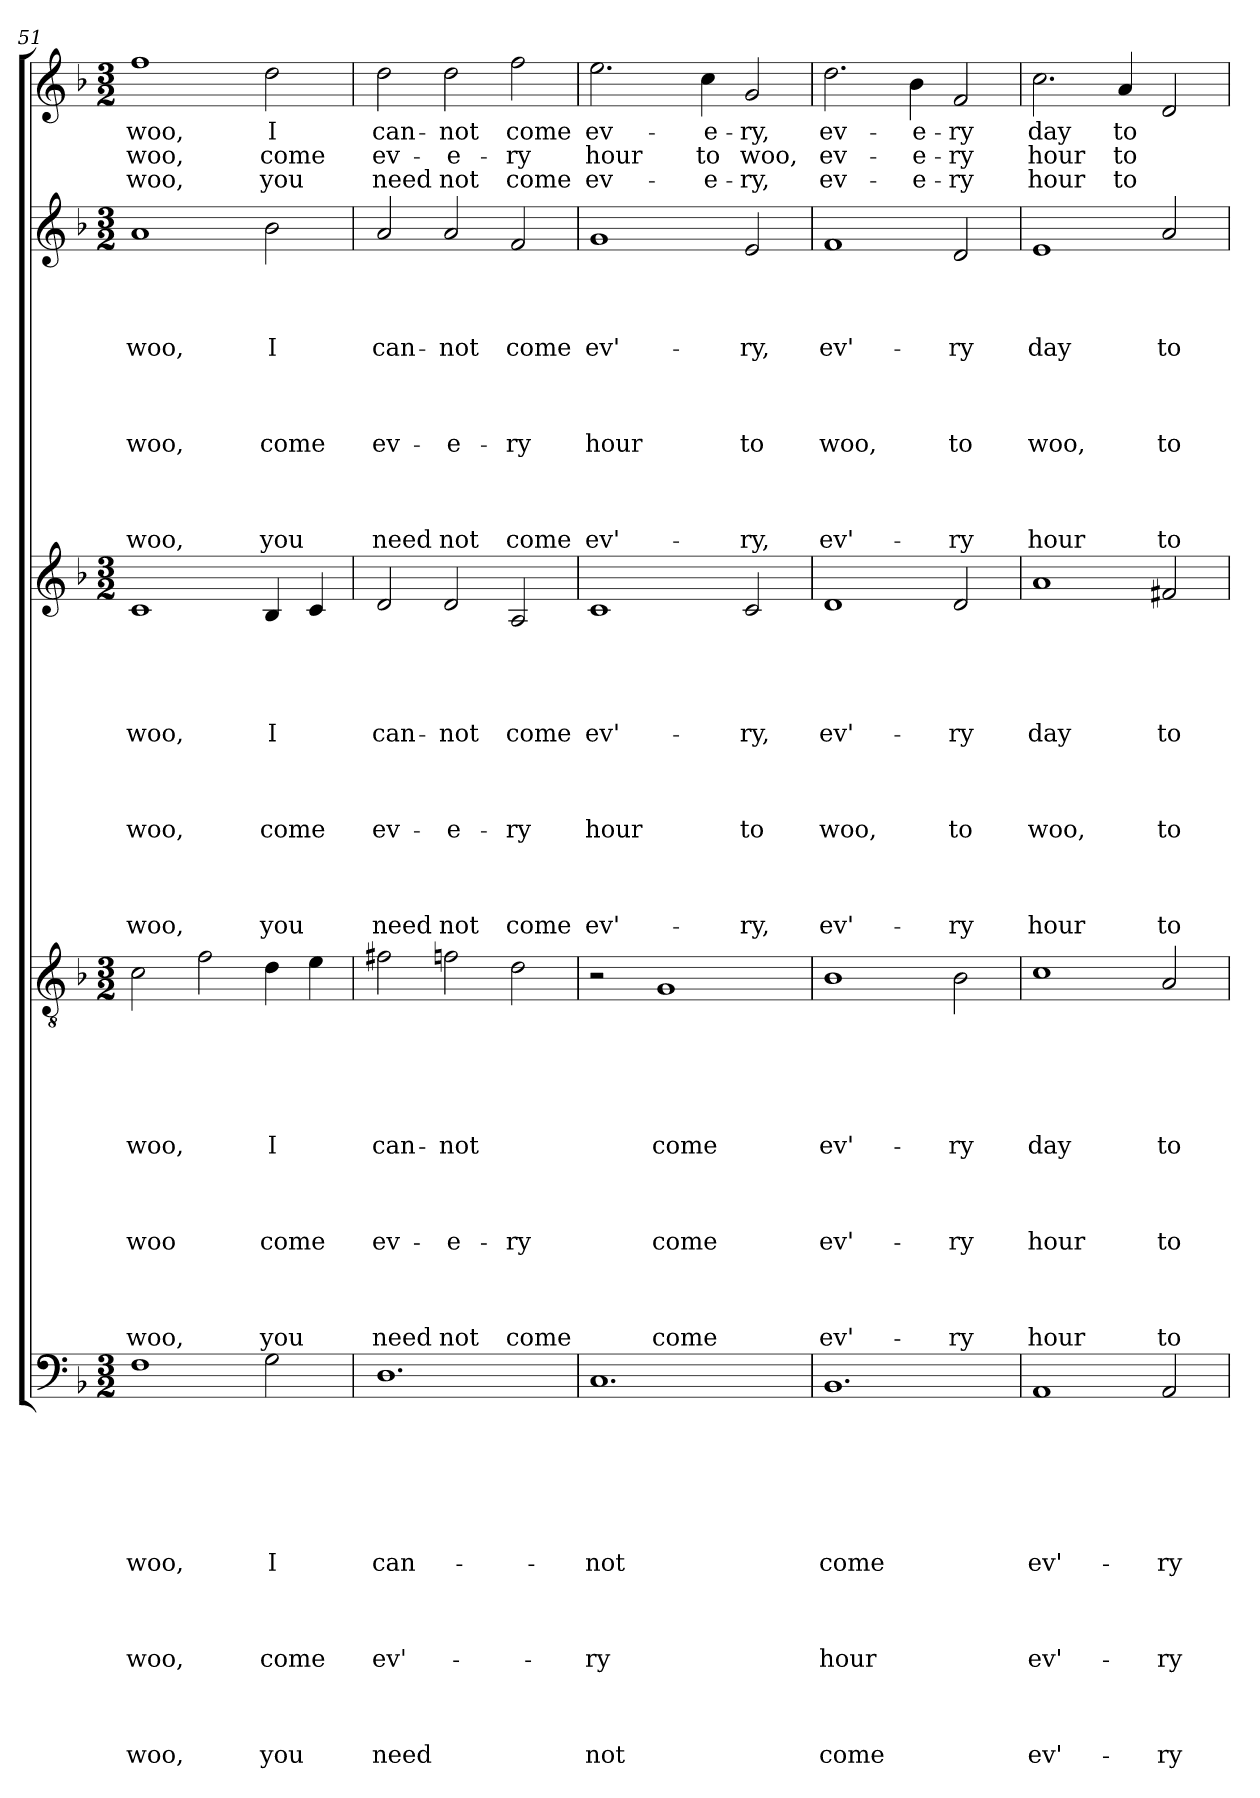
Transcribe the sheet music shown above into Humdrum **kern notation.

**kern	**text	**text	**text	**text	**text	**text	**text	**text	**text	**text	**text	**text	**text	**text	**text	**kern	**text	**text	**text	**text	**text	**text	**text	**text	**text	**text	**text	**text	**text	**text	**kern	**text	**text	**text	**text	**text	**text	**text	**text	**text	**text	**text	**text	**text	**kern	**text	**text	**text	**text	**text	**text	**text	**text	**text	**text	**text	**text	**kern	**text	**text	**text
*part5	*part5	*part5	*part5	*part5	*part5	*part5	*part5	*part5	*part5	*part5	*part5	*part5	*part5	*part5	*part5	*part4	*part4	*part4	*part4	*part4	*part4	*part4	*part4	*part4	*part4	*part4	*part4	*part4	*part4	*part4	*part3	*part3	*part3	*part3	*part3	*part3	*part3	*part3	*part3	*part3	*part3	*part3	*part3	*part3	*part2	*part2	*part2	*part2	*part2	*part2	*part2	*part2	*part2	*part2	*part2	*part2	*part2	*part1	*part1	*part1	*part1
*staff5	*staff5	*staff5	*staff5	*staff5	*staff5	*staff5	*staff5	*staff5	*staff5	*staff5	*staff5	*staff5	*staff5	*staff5	*staff5	*staff4	*staff4	*staff4	*staff4	*staff4	*staff4	*staff4	*staff4	*staff4	*staff4	*staff4	*staff4	*staff4	*staff4	*staff4	*staff3	*staff3	*staff3	*staff3	*staff3	*staff3	*staff3	*staff3	*staff3	*staff3	*staff3	*staff3	*staff3	*staff3	*staff2	*staff2	*staff2	*staff2	*staff2	*staff2	*staff2	*staff2	*staff2	*staff2	*staff2	*staff2	*staff2	*staff1	*staff1	*staff1	*staff1
*clefF4	*	*	*	*	*	*	*	*	*	*	*	*	*	*	*	*clefGv2	*	*	*	*	*	*	*	*	*	*	*	*	*	*	*clefG2	*	*	*	*	*	*	*	*	*	*	*	*	*	*clefG2	*	*	*	*	*	*	*	*	*	*	*	*	*clefG2	*	*	*
*k[b-]	*	*	*	*	*	*	*	*	*	*	*	*	*	*	*	*k[b-]	*	*	*	*	*	*	*	*	*	*	*	*	*	*	*k[b-]	*	*	*	*	*	*	*	*	*	*	*	*	*	*k[b-]	*	*	*	*	*	*	*	*	*	*	*	*	*k[b-]	*	*	*
*F:	*	*	*	*	*	*	*	*	*	*	*	*	*	*	*	*F:	*	*	*	*	*	*	*	*	*	*	*	*	*	*	*F:	*	*	*	*	*	*	*	*	*	*	*	*	*	*F:	*	*	*	*	*	*	*	*	*	*	*	*	*F:	*	*	*
*M3/2	*	*	*	*	*	*	*	*	*	*	*	*	*	*	*	*M3/2	*	*	*	*	*	*	*	*	*	*	*	*	*	*	*M3/2	*	*	*	*	*	*	*	*	*	*	*	*	*	*M3/2	*	*	*	*	*	*	*	*	*	*	*	*	*M3/2	*	*	*
=51	=51	=51	=51	=51	=51	=51	=51	=51	=51	=51	=51	=51	=51	=51	=51	=51	=51	=51	=51	=51	=51	=51	=51	=51	=51	=51	=51	=51	=51	=51	=51	=51	=51	=51	=51	=51	=51	=51	=51	=51	=51	=51	=51	=51	=51	=51	=51	=51	=51	=51	=51	=51	=51	=51	=51	=51	=51	=51	=51	=51	=51
1F	.	.	.	.	.	.	woo,	.	.	.	woo,	.	.	.	woo,	2c\	.	.	.	.	.	woo,	.	.	.	woo	.	.	.	woo,	1c	.	.	.	.	woo,	.	.	.	woo,	.	.	.	woo,	1a	.	.	.	woo,	.	.	.	woo,	.	.	.	woo,	1ff	woo,	woo,	woo,
.	.	.	.	.	.	.	.	.	.	.	.	.	.	.	.	2f\	.	.	.	.	.	.	.	.	.	.	.	.	.	.	.	.	.	.	.	.	.	.	.	.	.	.	.	.	.	.	.	.	.	.	.	.	.	.	.	.	.	.	.	.	.
2G\	.	.	.	.	.	.	I	.	.	.	come	.	.	.	you	4d\	.	.	.	.	.	I	.	.	.	come	.	.	.	you	4B-/	.	.	.	.	I	.	.	.	come	.	.	.	you	2b-\	.	.	.	I	.	.	.	come	.	.	.	you	2dd\	I	come	you
.	.	.	.	.	.	.	.	.	.	.	.	.	.	.	.	4e\	.	.	.	.	.	.	.	.	.	.	.	.	.	.	4c/	.	.	.	.	.	.	.	.	.	.	.	.	.	.	.	.	.	.	.	.	.	.	.	.	.	.	.	.	.	.
=52	=52	=52	=52	=52	=52	=52	=52	=52	=52	=52	=52	=52	=52	=52	=52	=52	=52	=52	=52	=52	=52	=52	=52	=52	=52	=52	=52	=52	=52	=52	=52	=52	=52	=52	=52	=52	=52	=52	=52	=52	=52	=52	=52	=52	=52	=52	=52	=52	=52	=52	=52	=52	=52	=52	=52	=52	=52	=52	=52	=52	=52
1.D	.	.	.	.	.	.	can-	.	.	.	ev'-	.	.	.	need	2f#X\	.	.	.	.	.	can-	.	.	.	ev-	.	.	.	need	2d/	.	.	.	.	can-	.	.	.	ev-	.	.	.	need	2a/	.	.	.	can-	.	.	.	ev-	.	.	.	need	2dd\	can-	ev-	need
.	.	.	.	.	.	.	.	.	.	.	.	.	.	.	.	2fn\	.	.	.	.	.	-not	.	.	.	-e-	.	.	.	not	2d/	.	.	.	.	-not	.	.	.	-e-	.	.	.	not	2a/	.	.	.	-not	.	.	.	-e-	.	.	.	not	2dd\	-not	-e-	not
.	.	.	.	.	.	.	.	.	.	.	.	.	.	.	.	2d\	.	.	.	.	.	.	.	.	.	-ry	.	.	.	come	2A/	.	.	.	.	come	.	.	.	-ry	.	.	.	come	2f/	.	.	.	come	.	.	.	-ry	.	.	.	come	2ff\	come	-ry	come
=53	=53	=53	=53	=53	=53	=53	=53	=53	=53	=53	=53	=53	=53	=53	=53	=53	=53	=53	=53	=53	=53	=53	=53	=53	=53	=53	=53	=53	=53	=53	=53	=53	=53	=53	=53	=53	=53	=53	=53	=53	=53	=53	=53	=53	=53	=53	=53	=53	=53	=53	=53	=53	=53	=53	=53	=53	=53	=53	=53	=53	=53
1.C	.	.	.	.	.	.	-not	.	.	.	-ry	.	.	.	not	2r	.	.	.	.	.	.	.	.	.	.	.	.	.	.	1c	.	.	.	.	ev'-	.	.	.	hour	.	.	.	ev'-	1g	.	.	.	ev'-	.	.	.	hour	.	.	.	ev'-	2.ee\	ev-	hour	ev-
.	.	.	.	.	.	.	.	.	.	.	.	.	.	.	.	1G	.	.	.	.	.	come	.	.	.	come	.	.	.	come	.	.	.	.	.	.	.	.	.	.	.	.	.	.	.	.	.	.	.	.	.	.	.	.	.	.	.	.	.	.	.
.	.	.	.	.	.	.	.	.	.	.	.	.	.	.	.	.	.	.	.	.	.	.	.	.	.	.	.	.	.	.	.	.	.	.	.	.	.	.	.	.	.	.	.	.	.	.	.	.	.	.	.	.	.	.	.	.	.	4cc\	-e-	to	-e-
.	.	.	.	.	.	.	.	.	.	.	.	.	.	.	.	.	.	.	.	.	.	.	.	.	.	.	.	.	.	.	2c/	.	.	.	.	-ry,	.	.	.	to	.	.	.	-ry,	2e/	.	.	.	-ry,	.	.	.	to	.	.	.	-ry,	2g/	-ry,	woo,	-ry,
=54	=54	=54	=54	=54	=54	=54	=54	=54	=54	=54	=54	=54	=54	=54	=54	=54	=54	=54	=54	=54	=54	=54	=54	=54	=54	=54	=54	=54	=54	=54	=54	=54	=54	=54	=54	=54	=54	=54	=54	=54	=54	=54	=54	=54	=54	=54	=54	=54	=54	=54	=54	=54	=54	=54	=54	=54	=54	=54	=54	=54	=54
1.BB-	.	.	.	.	.	.	come	.	.	.	hour	.	.	.	come	1B-	.	.	.	.	.	ev'-	.	.	.	ev'-	.	.	.	ev'-	1d	.	.	.	.	ev'-	.	.	.	woo,	.	.	.	ev'-	1f	.	.	.	ev'-	.	.	.	woo,	.	.	.	ev'-	2.dd\	ev-	ev-	ev-
.	.	.	.	.	.	.	.	.	.	.	.	.	.	.	.	.	.	.	.	.	.	.	.	.	.	.	.	.	.	.	.	.	.	.	.	.	.	.	.	.	.	.	.	.	.	.	.	.	.	.	.	.	.	.	.	.	.	4b-\	-e-	-e-	-e-
.	.	.	.	.	.	.	.	.	.	.	.	.	.	.	.	2B-\	.	.	.	.	.	-ry	.	.	.	-ry	.	.	.	-ry	2d/	.	.	.	.	-ry	.	.	.	to	.	.	.	-ry	2d/	.	.	.	-ry	.	.	.	to	.	.	.	-ry	2f/	-ry	-ry	-ry
!!LO:LB:g=z
=55	=55	=55	=55	=55	=55	=55	=55	=55	=55	=55	=55	=55	=55	=55	=55	=55	=55	=55	=55	=55	=55	=55	=55	=55	=55	=55	=55	=55	=55	=55	=55	=55	=55	=55	=55	=55	=55	=55	=55	=55	=55	=55	=55	=55	=55	=55	=55	=55	=55	=55	=55	=55	=55	=55	=55	=55	=55	=55	=55	=55	=55
1AA	.	.	.	.	.	.	ev'-	.	.	.	ev'-	.	.	.	ev'-	1c	.	.	.	.	.	day	.	.	.	hour	.	.	.	hour	1a	.	.	.	.	day	.	.	.	woo,	.	.	.	hour	1e	.	.	.	day	.	.	.	woo,	.	.	.	hour	2.cc\	day	hour	hour
.	.	.	.	.	.	.	.	.	.	.	.	.	.	.	.	.	.	.	.	.	.	.	.	.	.	.	.	.	.	.	.	.	.	.	.	.	.	.	.	.	.	.	.	.	.	.	.	.	.	.	.	.	.	.	.	.	.	4a/	to	to	to
2AA/	.	.	.	.	.	.	-ry	.	.	.	-ry	.	.	.	-ry	2A/	.	.	.	.	.	to	.	.	.	to	.	.	.	to	2f#X/	.	.	.	.	to	.	.	.	to	.	.	.	to	2a/	.	.	.	to	.	.	.	to	.	.	.	to	2d/	.	.	.
=	=	=	=	=	=	=	=	=	=	=	=	=	=	=	=	=	=	=	=	=	=	=	=	=	=	=	=	=	=	=	=	=	=	=	=	=	=	=	=	=	=	=	=	=	=	=	=	=	=	=	=	=	=	=	=	=	=	=	=	=	=
*-	*-	*-	*-	*-	*-	*-	*-	*-	*-	*-	*-	*-	*-	*-	*-	*-	*-	*-	*-	*-	*-	*-	*-	*-	*-	*-	*-	*-	*-	*-	*-	*-	*-	*-	*-	*-	*-	*-	*-	*-	*-	*-	*-	*-	*-	*-	*-	*-	*-	*-	*-	*-	*-	*-	*-	*-	*-	*-	*-	*-	*-
